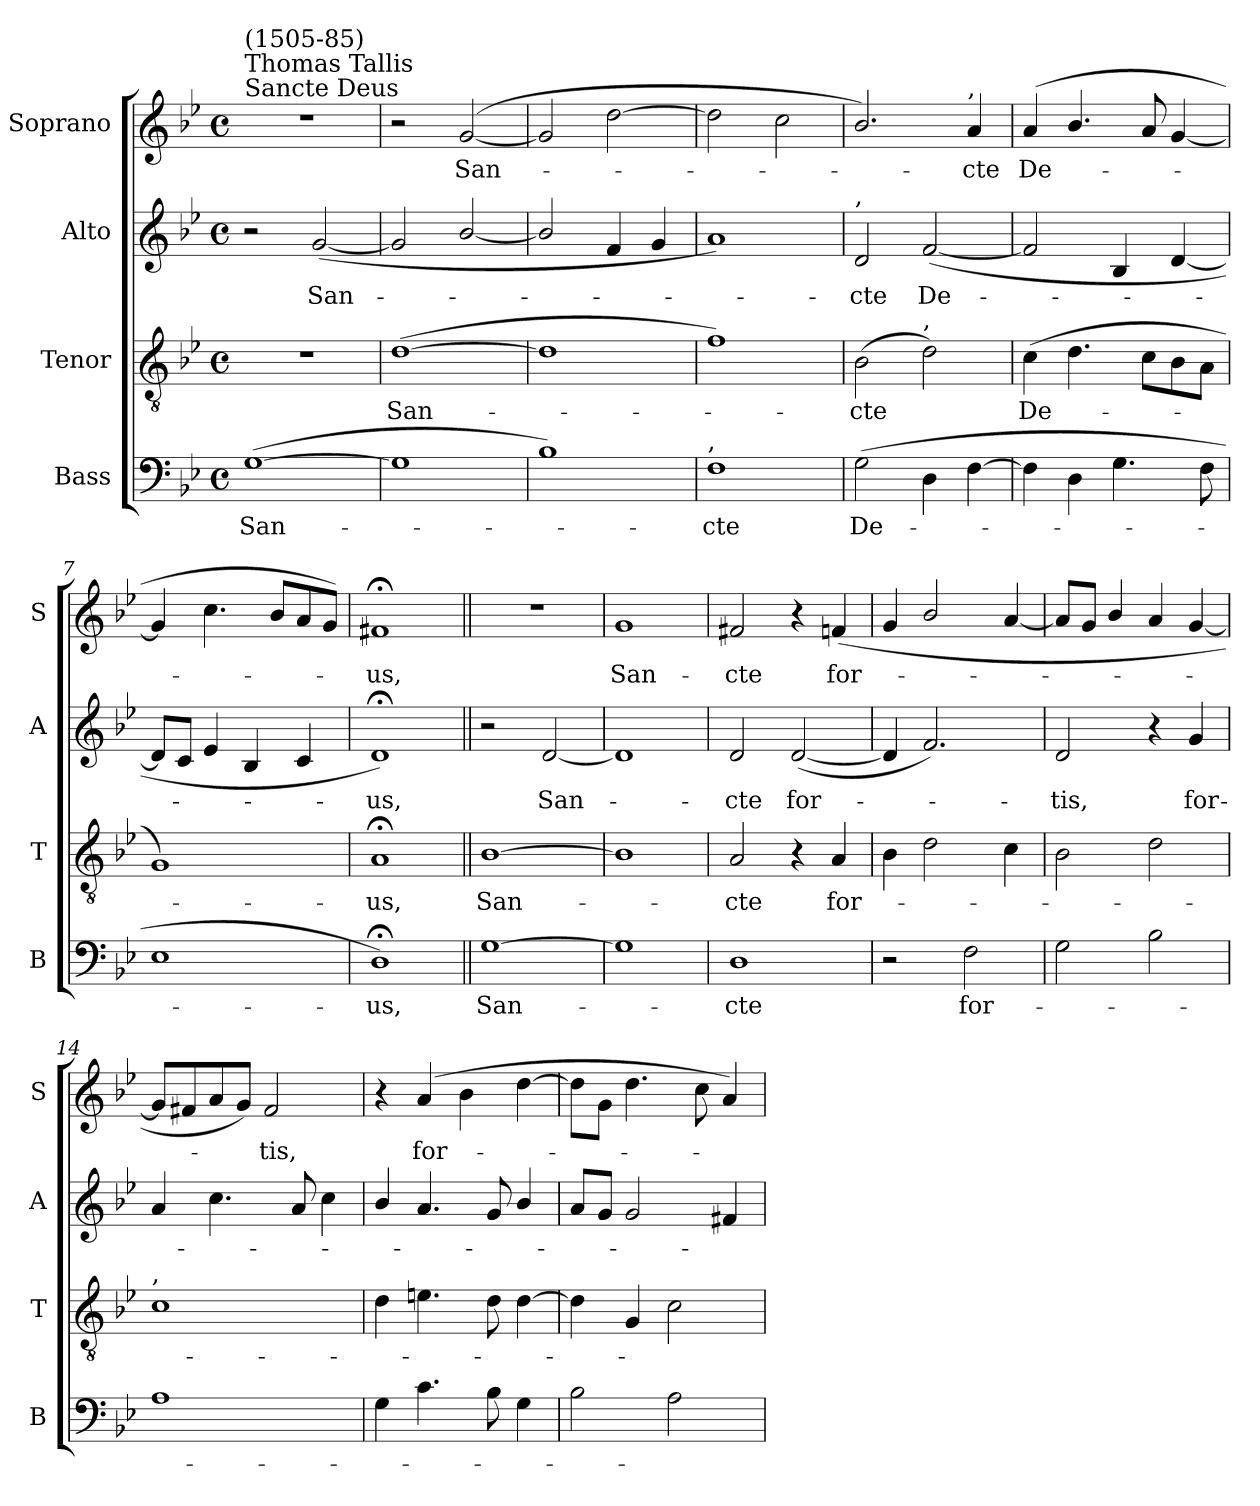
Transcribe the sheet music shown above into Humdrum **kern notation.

**kern	**text	**kern	**text	**kern	**text	**kern	**text
*part4	*part4	*part3	*part3	*part2	*part2	*part1	*part1
*staff4	*staff4	*staff3	*staff3	*staff2	*staff2	*staff1	*staff1
*I"Bass	*	*I"Tenor	*	*I"Alto	*	*I"Soprano	*
*I'B	*	*I'T	*	*I'A	*	*I'S	*
*clefF4	*	*clefGv2	*	*clefG2	*	*clefG2	*
*k[b-e-]	*	*k[b-e-]	*	*k[b-e-]	*	*k[b-e-]	*
*B-:	*	*B-:	*	*B-:	*	*B-:	*
*M4/4	*	*M4/4	*	*M4/4	*	*M4/4	*
*met(c)	*	*met(c)	*	*met(c)	*	*met(c)	*
*MM108	*	*MM108	*	*MM108	*	*MM108	*
=1	=1	=1	=1	=1	=1	=1	=1
!	!	!	!	!	!	!LO:TX:a:t=Sancte Deus	!
!	!	!	!	!	!	!LO:TX:a:t=Thomas Tallis	!
!	!	!	!	!	!	!LO:TX:a:t=(1505-85)	!
!	!LO:LY:b	!	!	!	!	!	!
(>[1G	San-	1r	.	2r	.	1r	.
!	!	!	!	!	!LO:LY:b	!	!
.	.	.	.	(<[2g/	San-	.	.
=2	=2	=2	=2	=2	=2	=2	=2
!	!	!	!LO:LY:b	!	!	!	!
1G]	.	(>[1d	San-	2g/]	.	2r	.
!	!	!	!	!	!	!	!LO:LY:b
.	.	.	.	[2b-/	.	(<[2g/	San-
=3	=3	=3	=3	=3	=3	=3	=3
1B-)	.	1d]	.	2b-/]	.	2g/]	.
.	.	.	.	4f/	.	[2dd\	.
.	.	.	.	4g/	.	.	.
=4	=4	=4	=4	=4	=4	=4	=4
!LO:TX:a:t=,	!	!	!	!	!	!	!
!	!LO:LY:b	!	!	!	!	!	!
1F	cte	1f)	.	1a)	.	2dd\]	.
.	.	.	.	.	.	2cc\	.
=5	=5	=5	=5	=5	=5	=5	=5
!	!	!	!	!LO:TX:a:t=,	!	!	!
!	!LO:LY:b	!	!LO:LY:b	!	!LO:LY:b	!	!
(>2G\	De-	(>2B-\	cte	2d/	cte	2.b-/)	.
!	!	!LO:TX:a:t=,	!	!	!	!	!
!	!	!	!	!	!LO:LY:b	!	!
4D\	.	2d\)	.	(<[2f/	De-	.	.
!	!	!	!	!	!	!LO:TX:a:t=,	!
!	!	!	!	!	!	!	!LO:LY:b
[4F\	.	.	.	.	.	4a/	cte
=6	=6	=6	=6	=6	=6	=6	=6
!	!	!	!LO:LY:b	!	!	!	!LO:LY:b
4F\]	.	(>4c\	De-	2f/]	.	(<4a/	De-
4D\	.	4.d\	.	.	.	4.b-/	.
4.G\	.	.	.	4B-/	.	.	.
.	.	8c\L	.	.	.	8a/	.
.	.	8B-\	.	[4d/	.	[4g/	.
8F\	.	8A\J	.	.	.	.	.
=7	=7	=7	=7	=7	=7	=7	=7
1E-	.	1G)	.	8d/L]	.	4g/]	.
.	.	.	.	8c/J	.	.	.
.	.	.	.	4e-/	.	4.cc\	.
.	.	.	.	4B-/	.	.	.
.	.	.	.	.	.	8b-/L	.
.	.	.	.	4c/	.	8a/	.
.	.	.	.	.	.	8g/J)	.
=8	=8	=8	=8	=8	=8	=8	=8
!	!LO:LY:b	!	!LO:LY:b	!	!LO:LY:b	!	!LO:LY:b
1D;<)	us,	1A;<	us,	1d;<)	us,	1f#X;<	us,
=9||	=9||	=9||	=9||	=9||	=9||	=9||	=9||
!	!LO:LY:b	!	!LO:LY:b	!	!	!	!
[1G	San-	[1B-	San-	2r	.	1r	.
!	!	!	!	!	!LO:LY:b	!	!
.	.	.	.	[2d/	San-	.	.
=10	=10	=10	=10	=10	=10	=10	=10
!	!	!	!	!	!	!	!LO:LY:b
1G]	.	1B-]	.	1d]	.	1g	San-
!!LO:LB:g=z
=11	=11	=11	=11	=11	=11	=11	=11
!	!LO:LY:b	!	!LO:LY:b	!	!LO:LY:b	!	!LO:LY:b
1D	cte	2A/	cte	2d/	cte	2f#X/	-cte
!	!	!	!	!	!LO:LY:b	!	!
.	.	4r	.	(<[2d/	for-	4r	.
!	!	!	!LO:LY:b	!	!	!	!LO:LY:b
.	.	4A/	for-	.	.	(<4fn/	for-
=12	=12	=12	=12	=12	=12	=12	=12
2r	.	4B-\	.	4d/]	.	4g/	.
.	.	2d\	.	2.f/)	.	2b-/	.
!	!LO:LY:b	!	!	!	!	!	!
2F\	for-	.	.	.	.	.	.
.	.	4c\	.	.	.	[4a/	.
=13	=13	=13	=13	=13	=13	=13	=13
!	!	!	!	!	!LO:LY:b	!	!
2G\	.	2B-\	.	2d/	tis,	8a/L]	.
.	.	.	.	.	.	8g/J	.
.	.	.	.	.	.	4b-/	.
2B-\	.	2d\	.	4r	.	4a/	.
!	!	!	!	!	!LO:LY:b	!	!
.	.	.	.	4g/	for-	[4g/	.
=14	=14	=14	=14	=14	=14	=14	=14
!	!	!LO:TX:a:t=,	!	!	!	!	!
1A	.	1c	.	4a/	.	8g/L]	.
.	.	.	.	.	.	8f#X/	.
.	.	.	.	4.cc\	.	8a/	.
.	.	.	.	.	.	8g/J)	.
!	!	!	!	!	!	!	!LO:LY:b
.	.	.	.	.	.	2f#/	tis,
.	.	.	.	8a/	.	.	.
.	.	.	.	4cc\	.	.	.
=15	=15	=15	=15	=15	=15	=15	=15
4G\	.	4d\	.	4b-/	.	4r	.
!	!	!	!	!	!	!	!LO:LY:b
4.c\	.	4.en\	.	4.a/	.	(>4a/	for-
.	.	.	.	.	.	4b-\	.
8B-\	.	8d\	.	8g/	.	.	.
4G\	.	[4d\	.	4b-/	.	[4dd\	.
=16	=16	=16	=16	=16	=16	=16	=16
2B-\	.	4d\]	.	8a/L	.	8dd\L]	.
.	.	.	.	8g/J	.	8g\J	.
.	.	4G/	.	2g/	.	4.dd\	.
2A\	.	2c\	.	.	.	.	.
.	.	.	.	.	.	8cc\	.
.	.	.	.	4f#X/	.	4a/)	.
=	=	=	=	=	=	=	=
*-	*-	*-	*-	*-	*-	*-	*-
